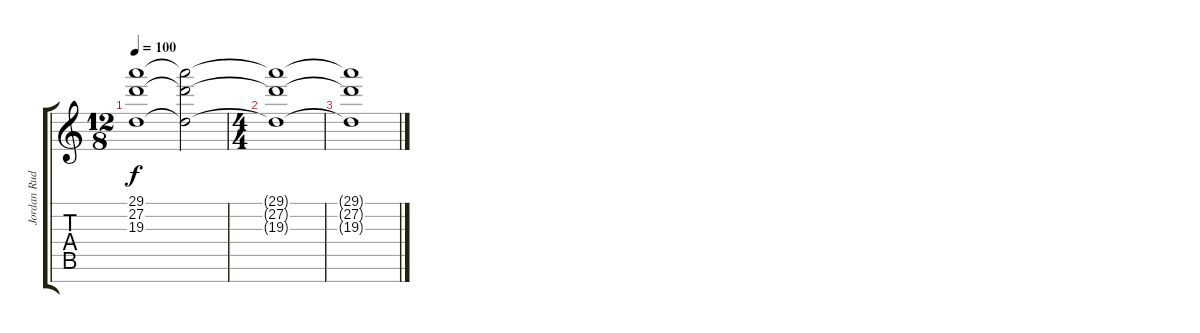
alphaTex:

\track ("Jordan Rudess Lead 2 (Dual Voice)" "Jordan Rud") {instrument lead2sawtooth}
\staff {score tabs}
\tuning (E4 B3 G3 D3 A2 E2 B1) {hide}
\ts (12 8)
\tempo 100
\clef g2
\ks c
(29.1 27.2 19.3).1{dy f volume 1} (29.1{t} 27.2{t} 19.3{t}).2 |
\ts (4 4)
(29.1{t} 27.2{t} 19.3{t}).1 |
(29.1{t} 27.2{t} 19.3{t}).1
